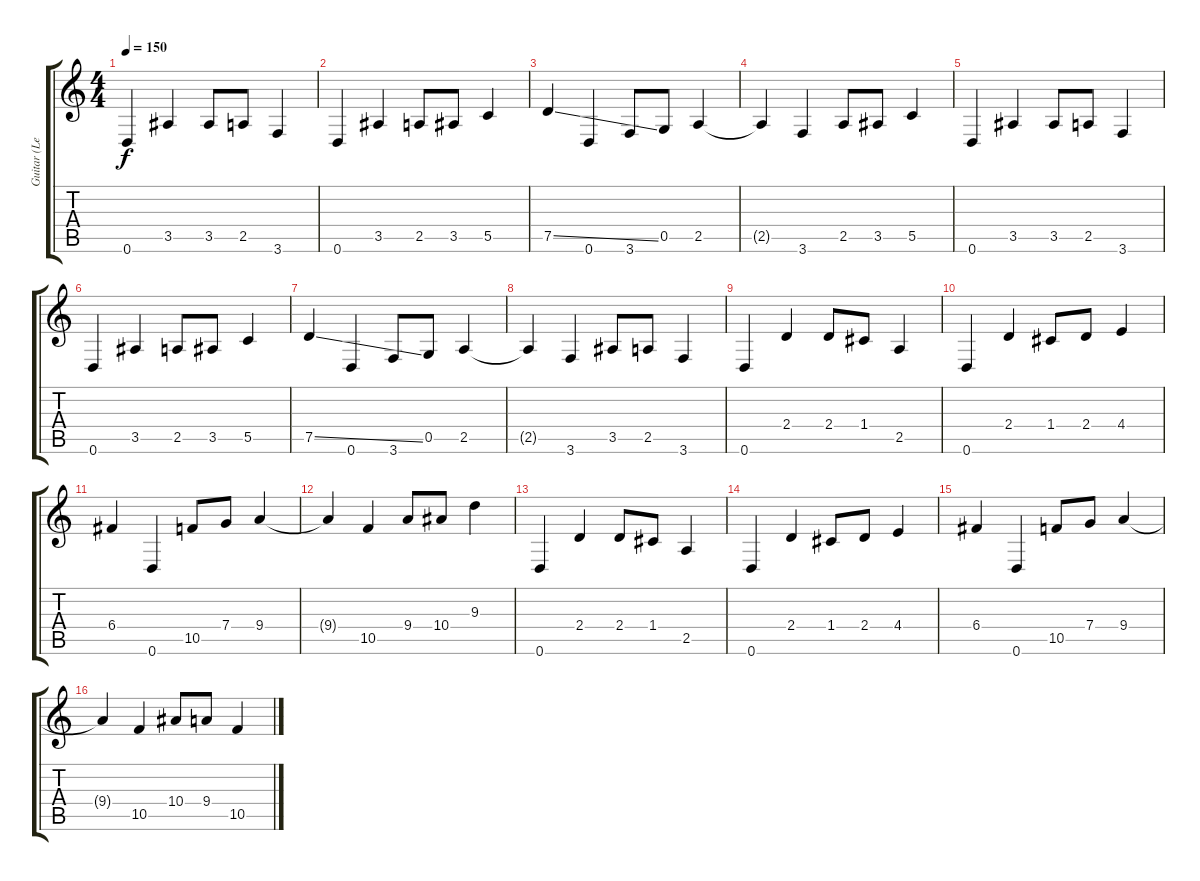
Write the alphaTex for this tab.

\track ("Guitar (Lead)" "Guitar (Le") {instrument distortionguitar}
\staff {score tabs}
\tuning (D4 A3 F3 C3 G2 D2) {hide}
\ts (4 4)
\tempo 150
\clef g2
\ks c
0.6.4{dy f} 3.5.4 3.5.8 2.5.8 3.6.4 |
0.6.4 3.5.4 2.5.8 3.5.8 5.5.4 |
7.5{ss}.4 0.6.4 3.6.8 0.5.8 2.5.4 |
2.5{t}.4 3.6.4 2.5.8 3.5.8 5.5.4 |
0.6.4 3.5.4 3.5.8 2.5.8 3.6.4 |
0.6.4 3.5.4 2.5.8 3.5.8 5.5.4 |
7.5{ss}.4 0.6.4 3.6.8 0.5.8 2.5.4 |
2.5{t}.4 3.6.4 3.5.8 2.5.8 3.6.4 |
0.6.4 2.4.4 2.4.8 1.4.8 2.5.4 |
0.6.4 2.4.4 1.4.8 2.4.8 4.4.4 |
6.4.4 0.6.4 10.5.8 7.4.8 9.4.4 |
9.4{t}.4 10.5.4 9.4.8 10.4.8 9.3.4 |
0.6.4 2.4.4 2.4.8 1.4.8 2.5.4 |
0.6.4 2.4.4 1.4.8 2.4.8 4.4.4 |
6.4.4 0.6.4 10.5.8 7.4.8 9.4.4 |
9.4{t}.4 10.5.4 10.4.8 9.4.8 10.5.4
